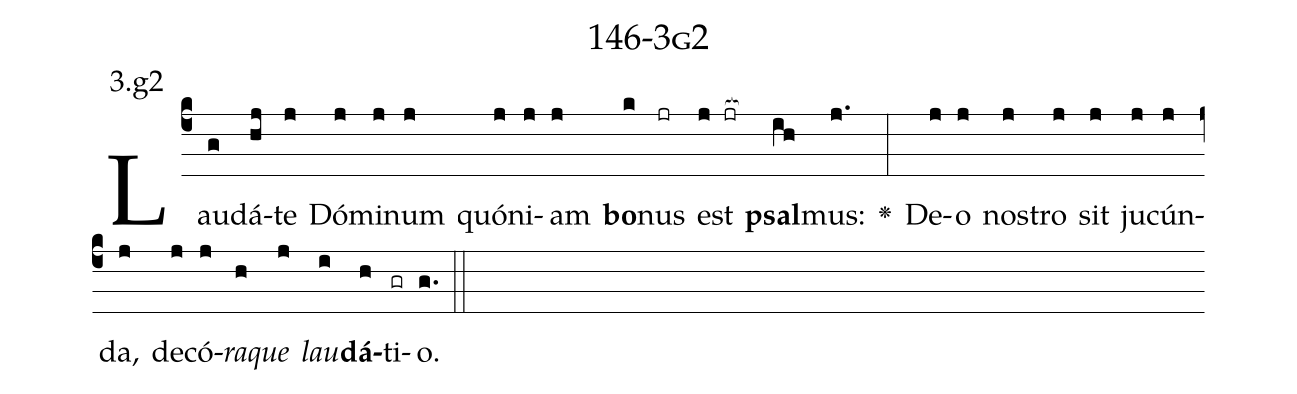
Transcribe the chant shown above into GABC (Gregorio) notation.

name: 146-3g2;
annotation: 3.g2;
%%
(c4)Lau(g)dá(hj)te(j) Dó(j)mi(j)num(j) quón(j)i(j)am(j) <b>bo</b>(k)nus(jr) est(j jr[ocb:1{]) <b>psal</b>(ih[ocb:0}])mus:(j.) <v>\greheightstar</v>(:) De(j)o(j) nos(j)tro(j) sit(j) ju(j)cún(j)da,(j) de(j)có(j)<i>ra</i>(h)<i>que</i>(j) <i>lau</i>(i)<b>dá</b>(h)ti(gr)o.(g.) (::)


%E(j) u(h) o(j) u(i) a(h) e.(g.) (::)
